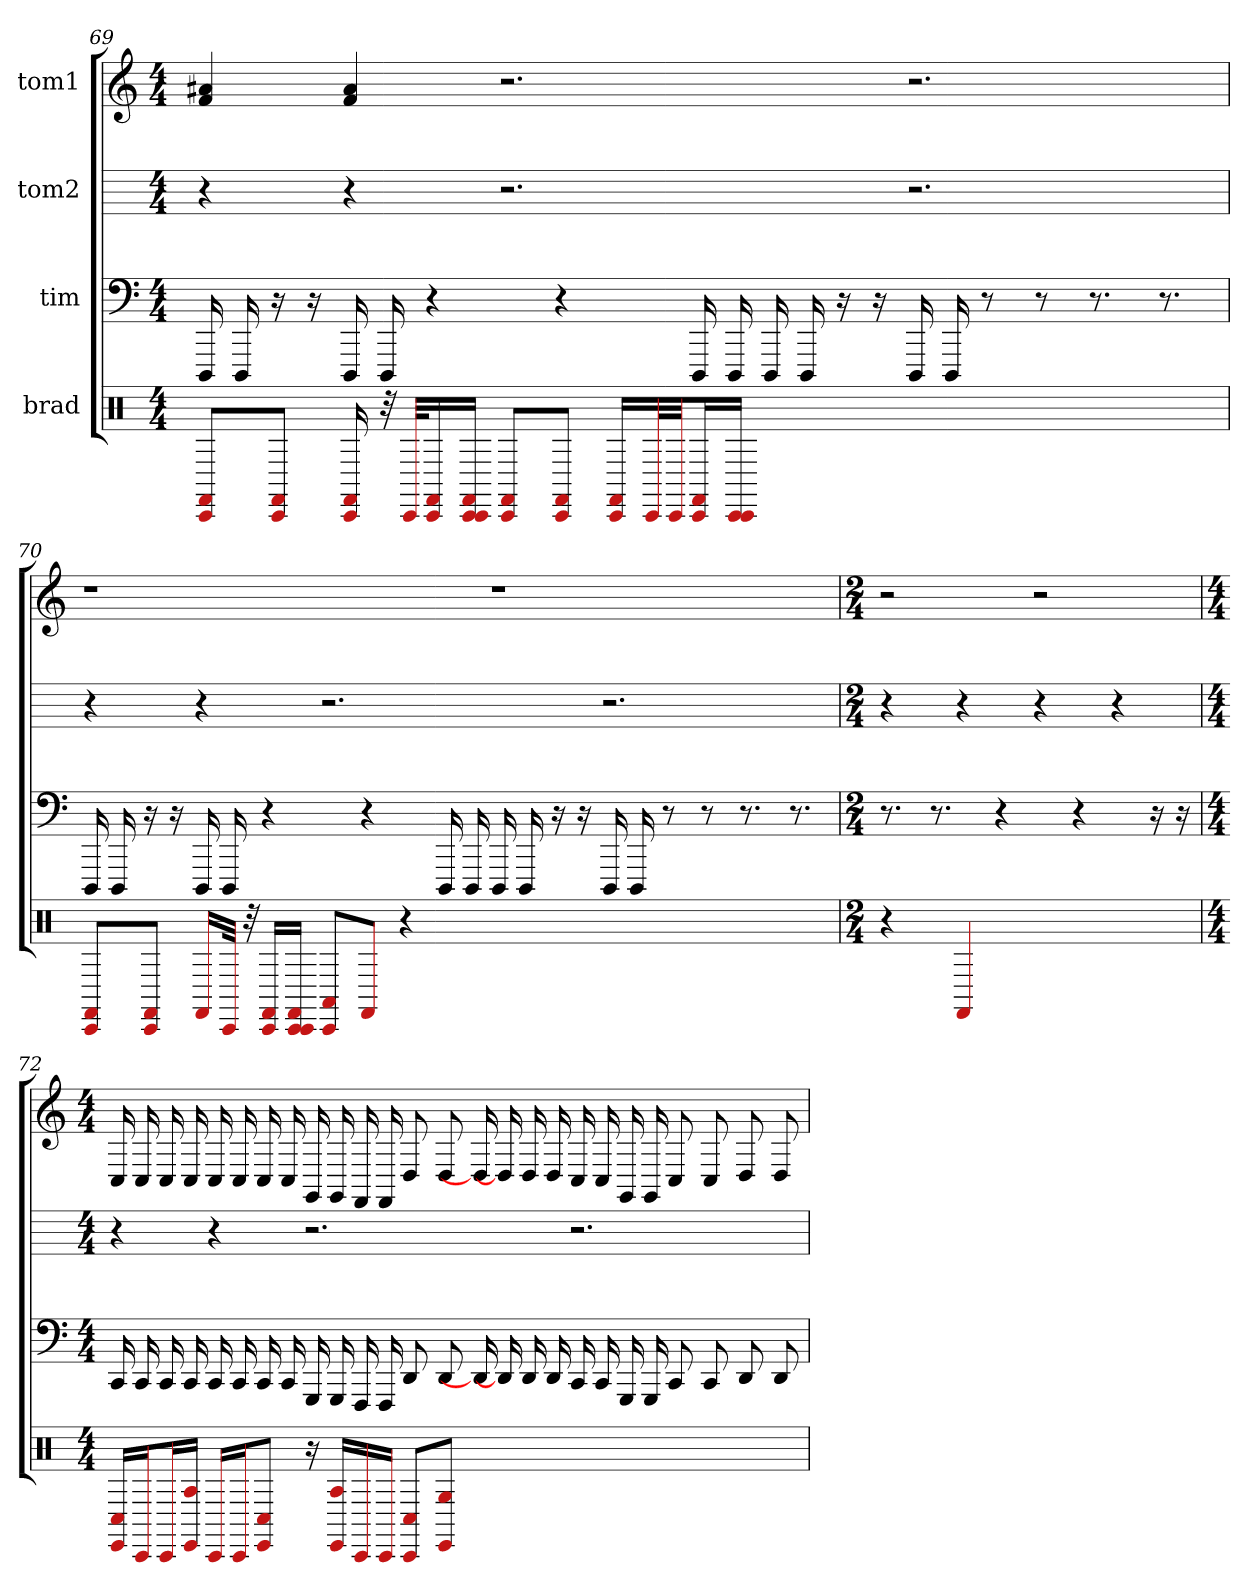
**kern	**kern	**kern	**kern
*part4	*part3	*part2	*part1
*staff4	*staff3	*staff2	*staff1
*I"brad	*I"tim	*I"tom2	*I"tom1
*clefX	*	*	*
*k[]	*k[]	*k[]	*k[]
*M4/4	*M4/4	*M4/4	*M4/4
=69	=69	=69	=69
8FF#/ 8CC/L	16DDD	4r	4a# 4f
.	16DDD	.	.
8FF#/ 8CC/J	16r	.	.
.	16r	.	.
16FF# 16CC#	16DDD	4r	4a# 4f
32r	16DDD	.	.
32CC#/KLL	.	.	.
16FF#/ 16CC#/	4r	.	.
16FF#/ 16CC#/ 16CC/JJ	.	.	.
8FF#/ 8CC/L	.	2.r	2.r
8FF#/ 8CC/J	4r	.	.
16FF#/ 16CC#/LL	.	.	.
32CC#/L	.	.	.
32CC#/JJ	.	.	.
16FF#/ 16CC#/L	16DDD	.	.
16CC#/ 16CC/JJ	16DDD	.	.
1ryy	16DDD	.	.
.	16DDD	.	.
.	16r	.	.
.	16r	.	.
.	16DDD	2.r	2.r
.	16DDD	.	.
.	8r	.	.
.	8r	.	.
.	8.r	.	.
.	8.r	.	.
=70	=70	=70	=70
8FF#/ 8CC/L	16DDD	4r	1r
.	16DDD	.	.
8FF#/ 8CC/J	16r	.	.
.	16r	.	.
16FF#/LL	16DDD	4r	.
32CC#/JJk	16DDD	.	.
32r	.	.	.
16FF#/ 16CC#/LL	4r	.	.
16FF#/ 16CC#/ 16CC/JJ	.	.	.
8AA#/ 8CC/L	.	2.r	.
8FF#/J	4r	.	.
4r	.	.	.
.	16DDD	.	.
.	16DDD	.	.
1ryy	16DDD	.	1r
.	16DDD	.	.
.	16r	.	.
.	16r	.	.
.	16DDD	2.r	.
.	16DDD	.	.
.	8r	.	.
.	8r	.	.
.	8.r	.	.
.	8.r	.	.
=71	=71	=71	=71
*M2/4	*M2/4	*M2/4	*M2/4
4r	8.r	4r	2r
.	8.r	.	.
4FF#	.	4r	.
.	4r	.	.
2ryy	.	4r	2r
.	4r	.	.
.	.	4r	.
.	16r	.	.
.	16r	.	.
=72	=72	=72	=72
*M4/4	*M4/4	*M4/4	*M4/4
*MM120	*MM120	*MM120	*MM120
16C#/ 16EE/LL	16CC	4r	16C
16CC/J	16CC	.	16C
16CC/L	16CC	.	16C
16A/ 16EE/JJ	16CC	.	16C
16CC/LL	16CC	4r	16C
16CC/J	16CC	.	16C
8C#/ 8EE/J	16CC	.	16C
.	16CC	.	16C
16r	16GGG	2.r	16GG
16A/ 16EE/LL	16GGG	.	16GG
16CC/	16FFF	.	16FF
16CC/JJ	16FFF	.	16FF
8C#/ 8CC/L	8DD	.	8D
8G/ 8EE/J	8DD	.	8D
1ryy	16DD]	.	16D]
.	16DD]	.	16D]
.	16DD	.	16D
.	16DD	.	16D
.	16CC	2.r	16C
.	16CC	.	16C
.	16GGG	.	16GG
.	16GGG	.	16GG
.	8CC	.	8C
.	8CC	.	8C
.	8DD	.	8D
.	8DD	.	8D
=	=	=	=
*-	*-	*-	*-
